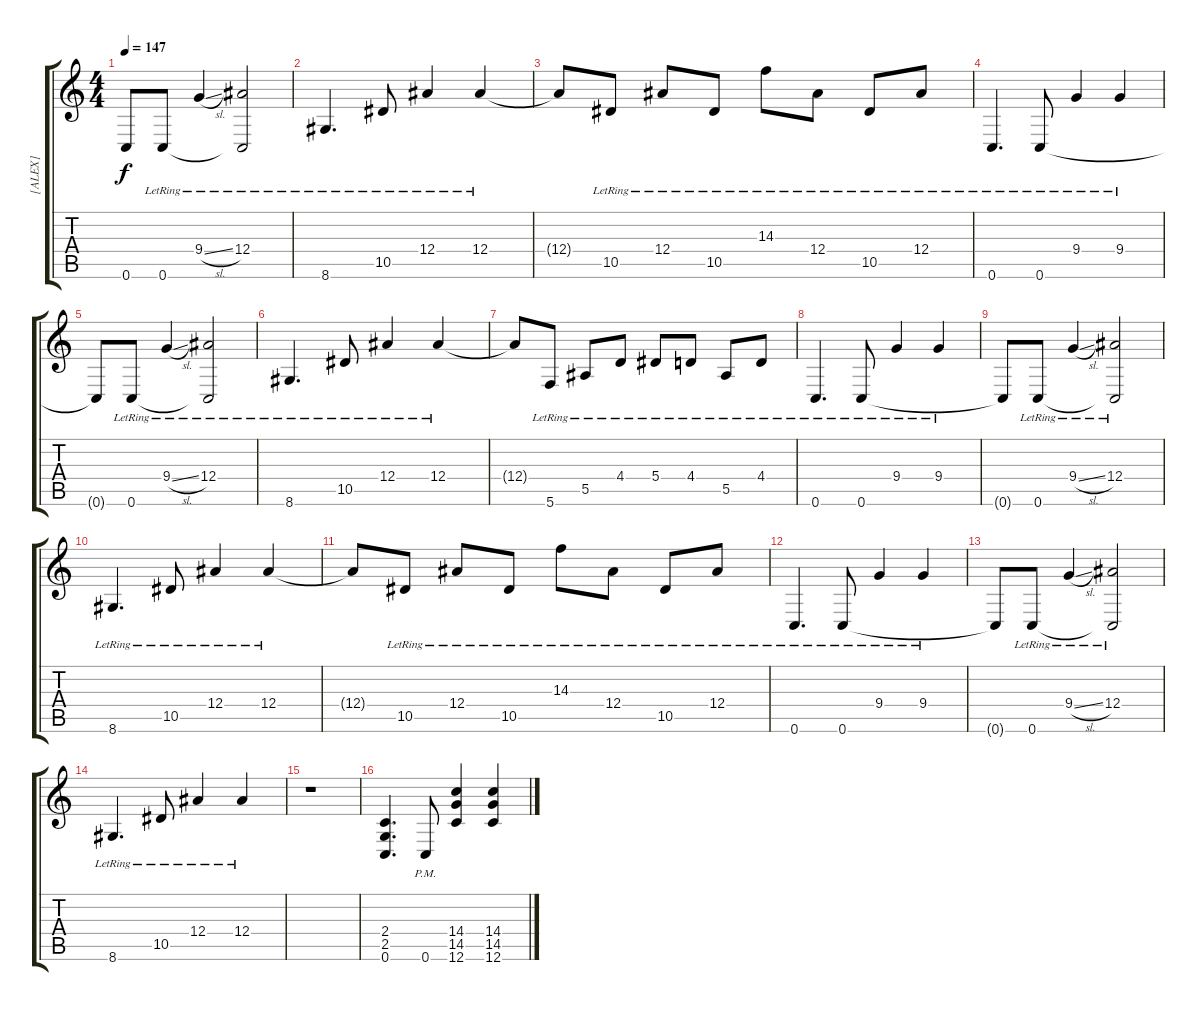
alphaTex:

\track ("[ALEX]" "[ALEX]") {instrument overdrivenguitar}
\staff {score tabs}
\tuning (C4 G3 Eb3 Bb2 F2 C2) {hide}
\ts (4 4)
\tempo 147
\clef g2
\ks c
0.6{t}.8{dy f} 0.6{lr}.8 9.4{sl lr}.4 (12.4{lr} 0.6{t}).2 |
8.6{lr}.4{d} 10.5{lr}.8 12.4{lr}.4 12.4{lr}.4 |
12.4{t}.8 10.5{lr}.8 12.4{lr}.8 10.5{lr}.8 14.3{lr}.8 12.4{lr}.8 10.5{lr}.8 12.4{lr}.8 |
0.6{lr}.4{d} 0.6{lr}.8 9.4{lr}.4 9.4{lr}.4 |
0.6{t}.8 0.6{lr}.8 9.4{sl lr}.4 (12.4{lr} 0.6{t}).2 |
8.6{lr}.4{d} 10.5{lr}.8 12.4{lr}.4 12.4{lr}.4 |
12.4{t}.8 5.6{lr}.8 5.5{lr}.8 4.4{lr}.8 5.4{lr}.8 4.4{lr}.8 5.5{lr}.8 4.4{lr}.8 |
0.6{lr}.4{d} 0.6{lr}.8 9.4{lr}.4 9.4{lr}.4 |
0.6{t}.8 0.6{lr}.8 9.4{sl lr}.4 (12.4{lr} 0.6{t}).2 |
8.6{lr}.4{d} 10.5{lr}.8 12.4{lr}.4 12.4{lr}.4 |
12.4{t}.8 10.5{lr}.8 12.4{lr}.8 10.5{lr}.8 14.3{lr}.8 12.4{lr}.8 10.5{lr}.8 12.4{lr}.8 |
0.6{lr}.4{d} 0.6{lr}.8 9.4{lr}.4 9.4{lr}.4 |
0.6{t}.8 0.6{lr}.8 9.4{sl lr}.4 (12.4{lr} 0.6{t}).2 |
8.6{lr}.4{d} 10.5{lr}.8 12.4{lr}.4 12.4{lr}.4 |
r.1 |
(2.4 2.5 0.6).4{d instrument overdrivenguitar} 0.6{pm}.8 (14.4 14.5 12.6).4 (14.4 14.5 12.6).4
